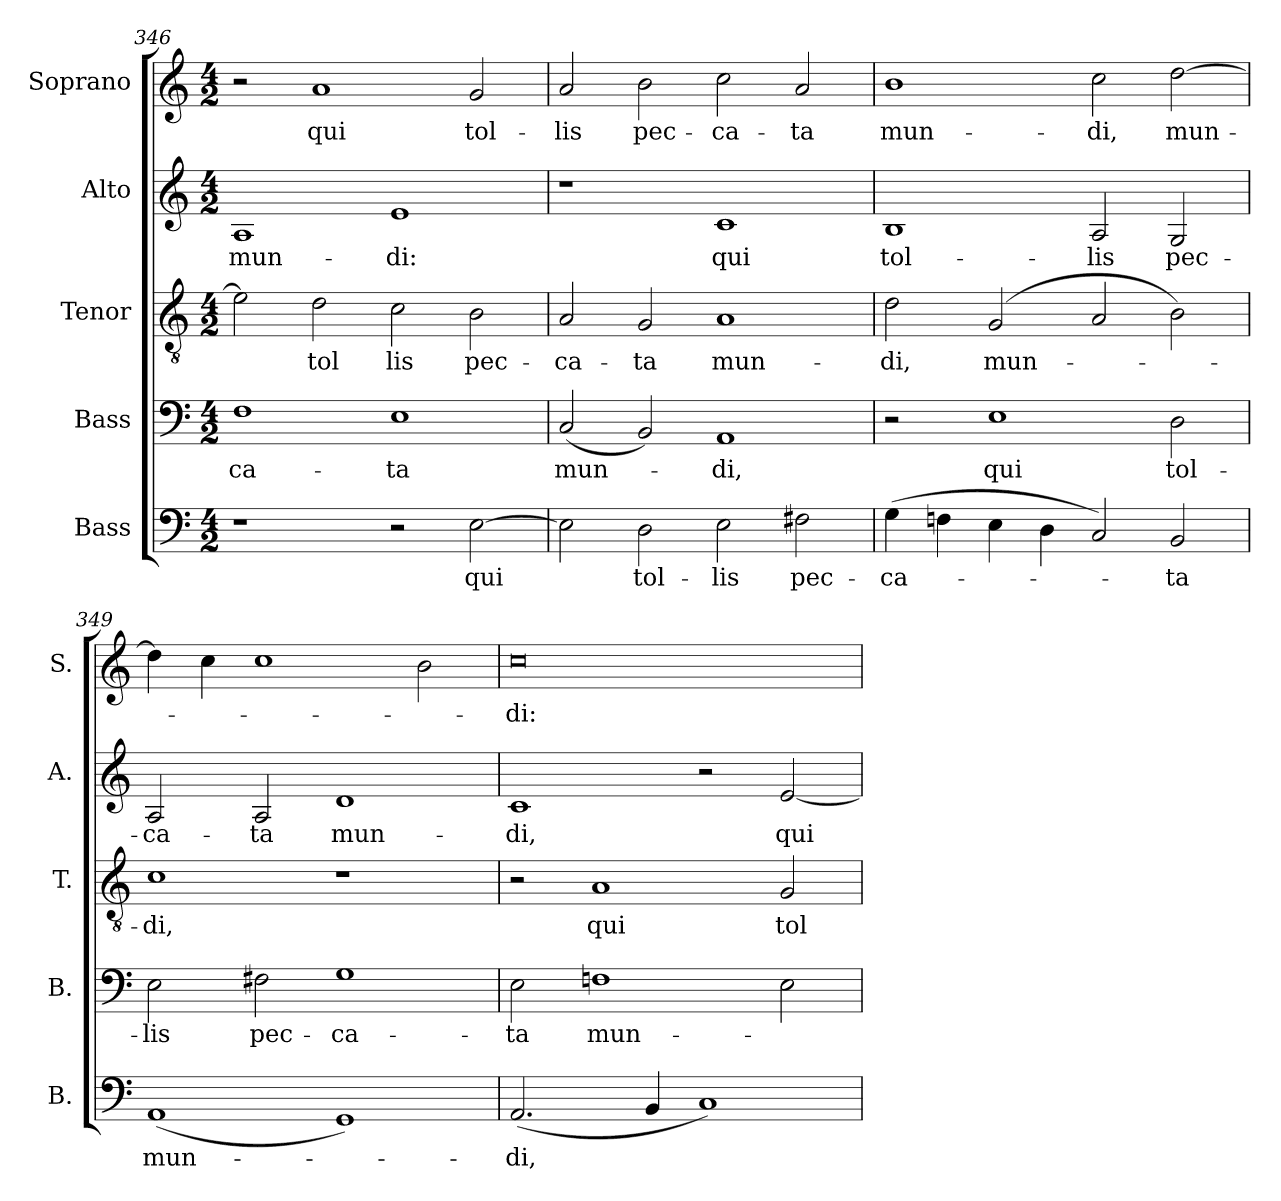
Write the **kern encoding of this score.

**kern	**text	**kern	**text	**kern	**text	**kern	**text	**kern	**text
*part5	*part5	*part4	*part4	*part3	*part3	*part2	*part2	*part1	*part1
*staff5	*staff5	*staff4	*staff4	*staff3	*staff3	*staff2	*staff2	*staff1	*staff1
*I"Bass	*	*I"Bass	*	*I"Tenor	*	*I"Alto	*	*I"Soprano	*
*I'B.	*	*I'B.	*	*I'T.	*	*I'A.	*	*I'S.	*
*clefF4	*	*clefF4	*	*clefGv2	*	*clefG2	*	*clefG2	*
*	*	*	*	*ITrd7c12	*	*	*	*	*
*k[]	*	*k[]	*	*k[]	*	*k[]	*	*k[]	*
*C:	*	*C:	*	*C:	*	*C:	*	*C:	*
*M4/2	*	*M4/2	*	*M4/2	*	*M4/2	*	*M4/2	*
=346	=346	=346	=346	=346	=346	=346	=346	=346	=346
!	!	!	!LO:LY:b:color=#000000	!	!	!	!	!	!
!	!	!	!	!	!	!	!LO:LY:b:color=#000000	!	!
1r	.	1Fi	-ca-	2Ei\]	.	1Ai	mun-	2r	.
!	!	!	!	!	!LO:LY:b:color=#000000	!	!	!	!
!	!	!	!	!	!	!	!	!	!LO:LY:b:color=#000000
.	.	.	.	2Di\	tol	.	.	1ai	qui
!	!	!	!LO:LY:b:color=#000000	!	!	!	!	!	!
!	!	!	!	!	!LO:LY:b:color=#000000	!	!	!	!
!	!	!	!	!	!	!	!LO:LY:b:color=#000000	!	!
2r	.	1Ei	-ta	2Ci\	lis	1ei	-di:	.	.
!	!LO:LY:b:color=#000000	!	!	!	!	!	!	!	!
!	!	!	!	!	!LO:LY:b:color=#000000	!	!	!	!
!	!	!	!	!	!	!	!	!	!LO:LY:b:color=#000000
[2Ei\	qui	.	.	2BBi\	pec-	.	.	2gi/	tol-
=347	=347	=347	=347	=347	=347	=347	=347	=347	=347
!	!	!	!LO:LY:b:color=#000000	!	!	!	!	!	!
!	!	!	!	!	!LO:LY:b:color=#000000	!	!	!	!
!	!	!	!	!	!	!	!	!	!LO:LY:b:color=#000000
2Ei\]	.	(2Ci/	mun-	2AAi/	-ca-	1r	.	2ai/	-lis
!	!LO:LY:b:color=#000000	!	!	!	!	!	!	!	!
!	!	!	!	!	!LO:LY:b:color=#000000	!	!	!	!
!	!	!	!	!	!	!	!	!	!LO:LY:b:color=#000000
2Di\	tol-	2BBi/)	.	2GGi/	-ta	.	.	2bi\	pec-
!	!LO:LY:b:color=#000000	!	!	!	!	!	!	!	!
!	!	!	!LO:LY:b:color=#000000	!	!	!	!	!	!
!	!	!	!	!	!LO:LY:b:color=#000000	!	!	!	!
!	!	!	!	!	!	!	!LO:LY:b:color=#000000	!	!
!	!	!	!	!	!	!	!	!	!LO:LY:b:color=#000000
2Ei\	-lis	1AAi	-di,	1AAi	mun-	1ci	qui	2cci\	-ca-
!	!LO:LY:b:color=#000000	!	!	!	!	!	!	!	!
!	!	!	!	!	!	!	!	!	!LO:LY:b:color=#000000
2F#Xi\	pec-	.	.	.	.	.	.	2ai/	-ta
=348	=348	=348	=348	=348	=348	=348	=348	=348	=348
!	!LO:LY:b:color=#000000	!	!	!	!	!	!	!	!
!	!	!	!	!	!LO:LY:b:color=#000000	!	!	!	!
!	!	!	!	!	!	!	!LO:LY:b:color=#000000	!	!
!	!	!	!	!	!	!	!	!	!LO:LY:b:color=#000000
(4Gi\	-ca-	2r	.	2Di\	-di,	1Bi	tol-	1bi	mun-
4Fni\	.	.	.	.	.	.	.	.	.
!	!	!	!LO:LY:b:color=#000000	!	!	!	!	!	!
!	!	!	!	!	!LO:LY:b:color=#000000	!	!	!	!
4Ei\	.	1Ei	qui	(2GGi/	mun-	.	.	.	.
4Di\	.	.	.	.	.	.	.	.	.
!	!	!	!	!	!	!	!LO:LY:b:color=#000000	!	!
!	!	!	!	!	!	!	!	!	!LO:LY:b:color=#000000
2Ci/)	.	.	.	2AAi/	.	2Ai/	-lis	2cci\	-di,
!	!LO:LY:b:color=#000000	!	!	!	!	!	!	!	!
!	!	!	!LO:LY:b:color=#000000	!	!	!	!	!	!
!	!	!	!	!	!	!	!LO:LY:b:color=#000000	!	!
!	!	!	!	!	!	!	!	!	!LO:LY:b:color=#000000
2BBi/	-ta	2Di\	tol-	2BBi\)	.	2Gi/	pec-	[2ddi\	mun-
=349	=349	=349	=349	=349	=349	=349	=349	=349	=349
!	!LO:LY:b:color=#000000	!	!	!	!	!	!	!	!
!	!	!	!LO:LY:b:color=#000000	!	!	!	!	!	!
!	!	!	!	!	!LO:LY:b:color=#000000	!	!	!	!
!	!	!	!	!	!	!	!LO:LY:b:color=#000000	!	!
(1AAi	mun-	2Ei\	-lis	1Ci	-di,	2Ai/	-ca-	4ddi\]	.
.	.	.	.	.	.	.	.	4cci\	.
!	!	!	!LO:LY:b:color=#000000	!	!	!	!	!	!
!	!	!	!	!	!	!	!LO:LY:b:color=#000000	!	!
.	.	2F#Xi\	pec-	.	.	2Ai/	-ta	1cci	.
!	!	!	!LO:LY:b:color=#000000	!	!	!	!	!	!
!	!	!	!	!	!	!	!LO:LY:b:color=#000000	!	!
1GGi)	.	1Gi	-ca-	1r	.	1di	mun-	.	.
.	.	.	.	.	.	.	.	2bi\	.
!!LO:PB:g=z
=350	=350	=350	=350	=350	=350	=350	=350	=350	=350
!	!LO:LY:b:color=#000000	!	!	!	!	!	!	!	!
!	!	!	!LO:LY:b:color=#000000	!	!	!	!	!	!
!	!	!	!	!	!	!	!LO:LY:b:color=#000000	!	!
!	!	!	!	!	!	!	!	!	!LO:LY:b:color=#000000
(2.AAi/	-di,	2Ei\	-ta	2r	.	1ci	-di,	0cci	-di:
!	!	!	!LO:LY:b:color=#000000	!	!	!	!	!	!
!	!	!	!	!	!LO:LY:b:color=#000000	!	!	!	!
.	.	1Fni	mun-	1AAi	qui	.	.	.	.
4BBi/	.	.	.	.	.	.	.	.	.
1Ci)	.	.	.	.	.	2r	.	.	.
!	!	!	!	!	!LO:LY:b:color=#000000	!	!	!	!
!	!	!	!	!	!	!	!LO:LY:b:color=#000000	!	!
.	.	2Ei\	.	2GGi/	tol-	[2ei/	qui	.	.
=	=	=	=	=	=	=	=	=	=
*-	*-	*-	*-	*-	*-	*-	*-	*-	*-
